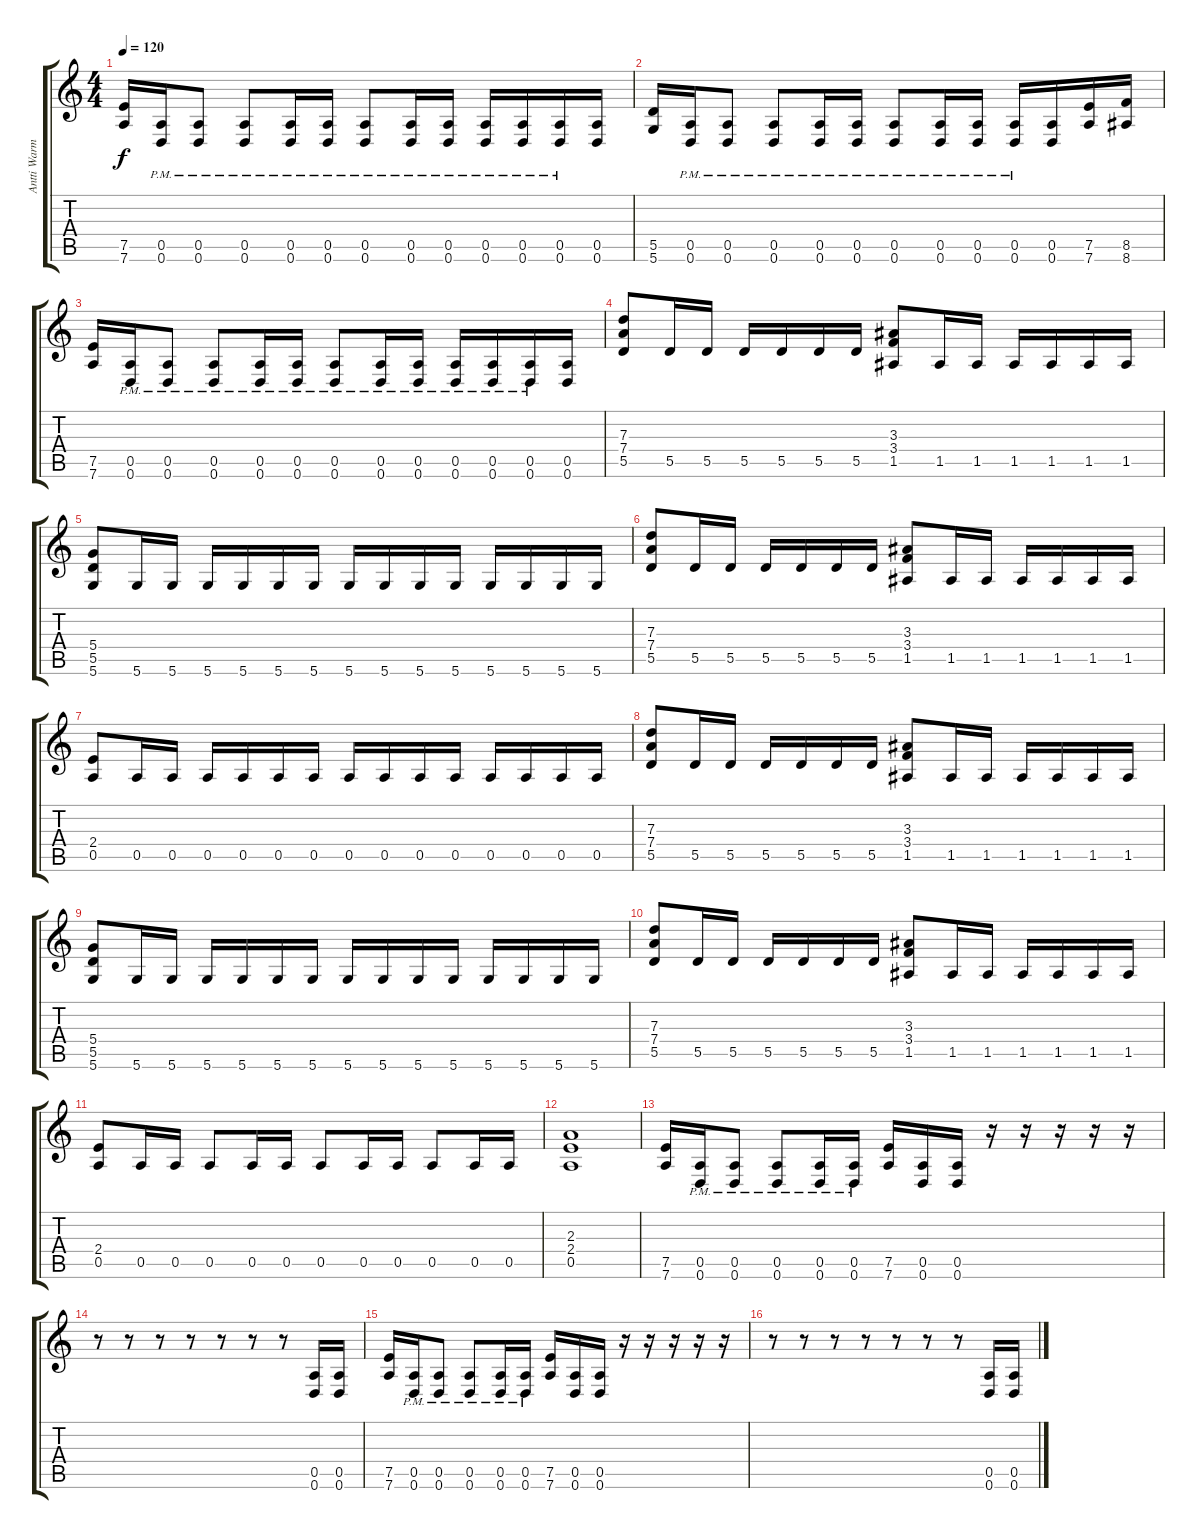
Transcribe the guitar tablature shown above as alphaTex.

\track ("Antti Warman" "Antti Warm") {instrument distortionguitar}
\staff {score tabs}
\tuning (E4 B3 G3 D3 A2 D2) {hide}
\ts (4 4)
\tempo 120
\clef g2
\ks c
(7.5 7.6).16{dy f} (0.5{pm} 0.6{pm}).16 (0.5{pm} 0.6{pm}).8 (0.5{pm} 0.6{pm}).8 (0.5{pm} 0.6{pm}).16 (0.5{pm} 0.6{pm}).16 (0.5{pm} 0.6{pm}).8 (0.5{pm} 0.6{pm}).16 (0.5{pm} 0.6{pm}).16 (0.5{pm} 0.6{pm}).16 (0.5{pm} 0.6{pm}).16 (0.5{pm} 0.6{pm}).16 (0.5 0.6).16 |
(5.5 5.6).16 (0.5{pm} 0.6{pm}).16 (0.5{pm} 0.6{pm}).8 (0.5{pm} 0.6{pm}).8 (0.5{pm} 0.6{pm}).16 (0.5{pm} 0.6{pm}).16 (0.5{pm} 0.6{pm}).8 (0.5{pm} 0.6{pm}).16 (0.5{pm} 0.6{pm}).16 (0.5{pm} 0.6{pm}).16 (0.5 0.6).16 (7.5 7.6).16 (8.5 8.6).16 |
(7.5 7.6).16 (0.5{pm} 0.6{pm}).16 (0.5{pm} 0.6{pm}).8 (0.5{pm} 0.6{pm}).8 (0.5{pm} 0.6{pm}).16 (0.5{pm} 0.6{pm}).16 (0.5{pm} 0.6{pm}).8 (0.5{pm} 0.6{pm}).16 (0.5{pm} 0.6{pm}).16 (0.5{pm} 0.6{pm}).16 (0.5{pm} 0.6{pm}).16 (0.5{pm} 0.6{pm}).16 (0.5 0.6).16 |
(7.3 7.4 5.5).8 5.5.16 5.5.16 5.5.16 5.5.16 5.5.16 5.5.16 (3.3 3.4 1.5).8 1.5.16 1.5.16 1.5.16 1.5.16 1.5.16 1.5.16 |
(5.4 5.5 5.6).8 5.6.16 5.6.16 5.6.16 5.6.16 5.6.16 5.6.16 5.6.16 5.6.16 5.6.16 5.6.16 5.6.16 5.6.16 5.6.16 5.6.16 |
(7.3 7.4 5.5).8 5.5.16 5.5.16 5.5.16 5.5.16 5.5.16 5.5.16 (3.3 3.4 1.5).8 1.5.16 1.5.16 1.5.16 1.5.16 1.5.16 1.5.16 |
(2.4 0.5).8 0.5.16 0.5.16 0.5.16 0.5.16 0.5.16 0.5.16 0.5.16 0.5.16 0.5.16 0.5.16 0.5.16 0.5.16 0.5.16 0.5.16 |
(7.3 7.4 5.5).8 5.5.16 5.5.16 5.5.16 5.5.16 5.5.16 5.5.16 (3.3 3.4 1.5).8 1.5.16 1.5.16 1.5.16 1.5.16 1.5.16 1.5.16 |
(5.4 5.5 5.6).8 5.6.16 5.6.16 5.6.16 5.6.16 5.6.16 5.6.16 5.6.16 5.6.16 5.6.16 5.6.16 5.6.16 5.6.16 5.6.16 5.6.16 |
(7.3 7.4 5.5).8 5.5.16 5.5.16 5.5.16 5.5.16 5.5.16 5.5.16 (3.3 3.4 1.5).8 1.5.16 1.5.16 1.5.16 1.5.16 1.5.16 1.5.16 |
(2.4 0.5).8 0.5.16 0.5.16 0.5.8 0.5.16 0.5.16 0.5.8 0.5.16 0.5.16 0.5.8 0.5.16 0.5.16 |
(2.3 2.4 0.5).1 |
(7.5 7.6).16 (0.5{pm} 0.6{pm}).16 (0.5{pm} 0.6{pm}).8 (0.5{pm} 0.6{pm}).8 (0.5{pm} 0.6{pm}).16 (0.5 0.6{pm}).16 (7.5 7.6).16 (0.5 0.6).16 (0.5 0.6).16 r.16 r.16 r.16 r.16 r.16 |
r.8 r.8 r.8 r.8 r.8 r.8 r.8 (0.5 0.6).16 (0.5 0.6).16 |
(7.5 7.6).16 (0.5{pm} 0.6{pm}).16 (0.5{pm} 0.6{pm}).8 (0.5{pm} 0.6{pm}).8 (0.5{pm} 0.6{pm}).16 (0.5 0.6{pm}).16 (7.5 7.6).16 (0.5 0.6).16 (0.5 0.6).16 r.16 r.16 r.16 r.16 r.16 |
r.8 r.8 r.8 r.8 r.8 r.8 r.8 (0.5 0.6).16 (0.5 0.6).16
